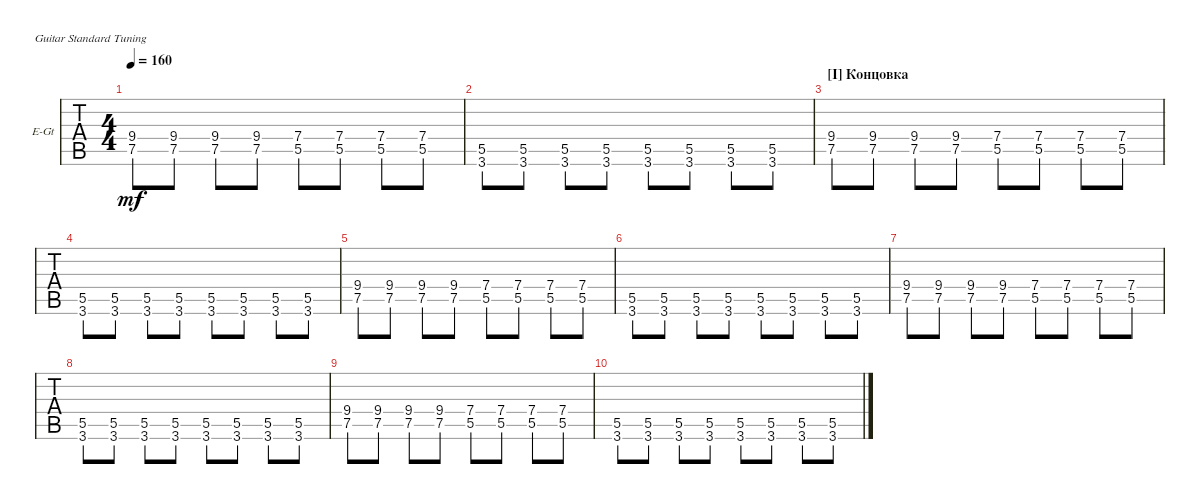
\bracketExtendMode groupsimilarinstruments
\firstSystemTrackNameOrientation horizontal
\otherSystemsTrackNameOrientation horizontal
\track ("Electric Guitar" "E-Gt") {instrument distortionguitar}
\staff {tabs}
\tuning (E4 B3 G3 D3 A2 E2)
\ts (4 4)
\tempo 160
\clef g2
\scale
0.333333
\ks c
(7.5 9.4).8{dy mf} (7.5 9.4).8 (7.5 9.4).8 (7.5 9.4).8 (5.5 7.4).8 (5.5 7.4).8 (5.5 7.4).8 (5.5 7.4).8 |
\scale
0.333333 (3.6 5.5).8 (3.6 5.5).8 (3.6 5.5).8 (3.6 5.5).8 (3.6 5.5).8 (3.6 5.5).8 (3.6 5.5).8 (3.6 5.5).8 |
\section ("I" "Концовка")
\scale
0.333333 (7.5 9.4).8 (7.5 9.4).8 (7.5 9.4).8 (7.5 9.4).8 (5.5 7.4).8 (5.5 7.4).8 (5.5 7.4).8 (5.5 7.4).8 |
\scale
0.333333 (3.6 5.5).8 (3.6 5.5).8 (3.6 5.5).8 (3.6 5.5).8 (3.6 5.5).8 (3.6 5.5).8 (3.6 5.5).8 (3.6 5.5).8 |
\scale
0.333333 (7.5 9.4).8 (7.5 9.4).8 (7.5 9.4).8 (7.5 9.4).8 (5.5 7.4).8 (5.5 7.4).8 (5.5 7.4).8 (5.5 7.4).8 |
\scale
0.333333 (3.6 5.5).8 (3.6 5.5).8 (3.6 5.5).8 (3.6 5.5).8 (3.6 5.5).8 (3.6 5.5).8 (3.6 5.5).8 (3.6 5.5).8 |
\scale
0.333333 (7.5 9.4).8 (7.5 9.4).8 (7.5 9.4).8 (7.5 9.4).8 (5.5 7.4).8 (5.5 7.4).8 (5.5 7.4).8 (5.5 7.4).8 |
\scale
0.333333 (3.6 5.5).8 (3.6 5.5).8 (3.6 5.5).8 (3.6 5.5).8 (3.6 5.5).8 (3.6 5.5).8 (3.6 5.5).8 (3.6 5.5).8 |
\scale
0.333333 (7.5 9.4).8 (7.5 9.4).8 (7.5 9.4).8 (7.5 9.4).8 (5.5 7.4).8 (5.5 7.4).8 (5.5 7.4).8 (5.5 7.4).8 |
\scale
0.333333 (3.6 5.5).8 (3.6 5.5).8 (3.6 5.5).8 (3.6 5.5).8 (3.6 5.5).8 (3.6 5.5).8 (3.6 5.5).8 (3.6 5.5).8 |
\scale
0.333333
